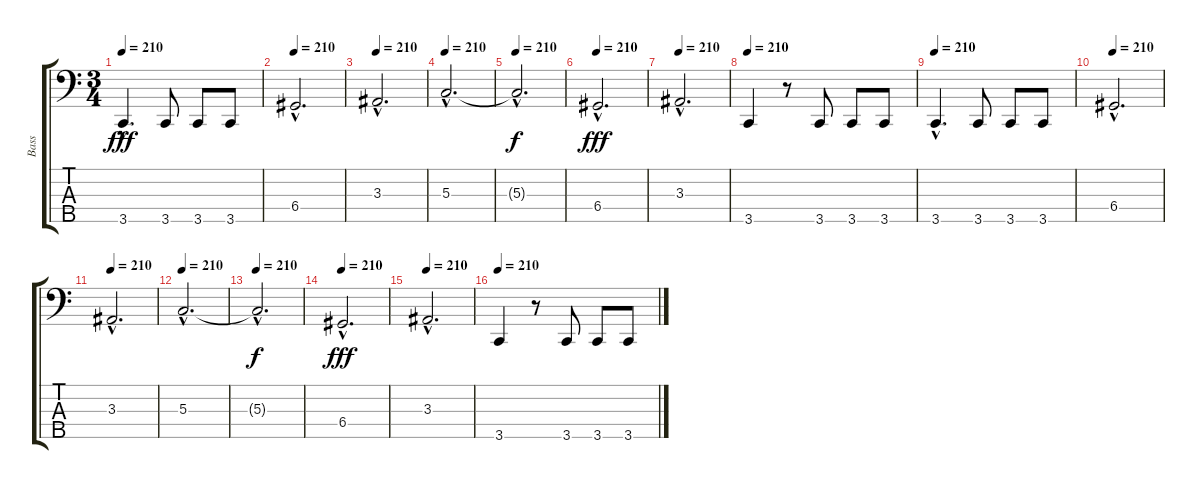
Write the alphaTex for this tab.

\track ("Bass" "Bass") {instrument electricbassfinger}
\staff {score tabs}
\tuning (F2 C2 G1 D1 A0) {hide}
\ts (3 4)
\tempo 210
\clef f4
\ks c
3.5{hac}.4{d dy fff} 3.5.8 3.5.8 3.5.8 |
\tempo 210
6.4{hac}.2{d} |
\tempo 210
3.3{hac}.2{d} |
\tempo 210
5.3{hac}.2{d} |
\tempo 210
5.3{hac t}.2{d dy f} |
\tempo 210
6.4{hac}.2{d dy fff} |
\tempo 210
3.3{hac}.2{d} |
\tempo 210
3.5.4 r.8 3.5.8 3.5.8 3.5.8 |
\tempo 210
3.5{hac}.4{d} 3.5.8 3.5.8 3.5.8 |
\tempo 210
6.4{hac}.2{d} |
\tempo 210
3.3{hac}.2{d} |
\tempo 210
5.3{hac}.2{d} |
\tempo 210
5.3{hac t}.2{d dy f} |
\tempo 210
6.4{hac}.2{d dy fff} |
\tempo 210
3.3{hac}.2{d} |
\tempo 210
3.5.4 r.8 3.5.8 3.5.8 3.5.8
